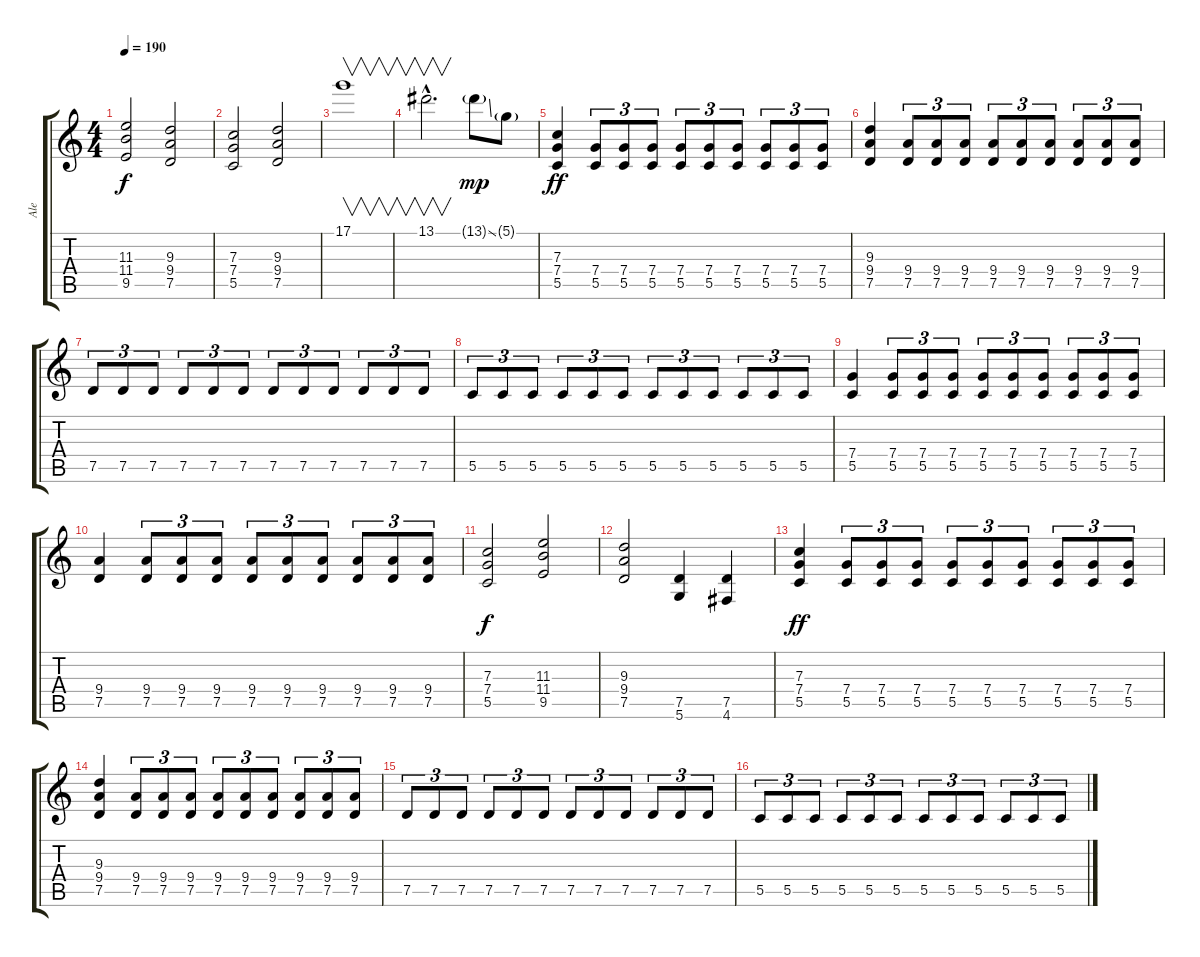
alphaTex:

\track ("Ale" "Ale") {instrument overdrivenguitar}
\staff {score tabs}
\tuning (D4 A3 F3 C3 G2 D2) {hide}
\ts (4 4)
\tempo 190
\clef g2
\ks c
(11.3 11.4 9.5).2{dy f} (9.3 9.4 7.5).2 |
(7.3 7.4 5.5).2 (9.3 9.4 7.5).2 |
17.1.1{v} |
13.1{hac}.2{v d} 13.1{ss g}.8{dy mp} 5.1{g}.8 |
(7.3 7.4 5.5).4{dy ff} (7.4 5.5).8{tu (3 2)} (7.4 5.5).8{tu (3 2)} (7.4 5.5).8{tu (3 2)} (7.4 5.5).8{tu (3 2)} (7.4 5.5).8{tu (3 2)} (7.4 5.5).8{tu (3 2)} (7.4 5.5).8{tu (3 2)} (7.4 5.5).8{tu (3 2)} (7.4 5.5).8{tu (3 2)} |
(9.3 9.4 7.5).4 (9.4 7.5).8{tu (3 2)} (9.4 7.5).8{tu (3 2)} (9.4 7.5).8{tu (3 2)} (9.4 7.5).8{tu (3 2)} (9.4 7.5).8{tu (3 2)} (9.4 7.5).8{tu (3 2)} (9.4 7.5).8{tu (3 2)} (9.4 7.5).8{tu (3 2)} (9.4 7.5).8{tu (3 2)} |
7.5.8{tu (3 2)} 7.5.8{tu (3 2)} 7.5.8{tu (3 2)} 7.5.8{tu (3 2)} 7.5.8{tu (3 2)} 7.5.8{tu (3 2)} 7.5.8{tu (3 2)} 7.5.8{tu (3 2)} 7.5.8{tu (3 2)} 7.5.8{tu (3 2)} 7.5.8{tu (3 2)} 7.5.8{tu (3 2)} |
5.5.8{tu (3 2)} 5.5.8{tu (3 2)} 5.5.8{tu (3 2)} 5.5.8{tu (3 2)} 5.5.8{tu (3 2)} 5.5.8{tu (3 2)} 5.5.8{tu (3 2)} 5.5.8{tu (3 2)} 5.5.8{tu (3 2)} 5.5.8{tu (3 2)} 5.5.8{tu (3 2)} 5.5.8{tu (3 2)} |
(7.4 5.5).4 (7.4 5.5).8{tu (3 2)} (7.4 5.5).8{tu (3 2)} (7.4 5.5).8{tu (3 2)} (7.4 5.5).8{tu (3 2)} (7.4 5.5).8{tu (3 2)} (7.4 5.5).8{tu (3 2)} (7.4 5.5).8{tu (3 2)} (7.4 5.5).8{tu (3 2)} (7.4 5.5).8{tu (3 2)} |
(9.4 7.5).4 (9.4 7.5).8{tu (3 2)} (9.4 7.5).8{tu (3 2)} (9.4 7.5).8{tu (3 2)} (9.4 7.5).8{tu (3 2)} (9.4 7.5).8{tu (3 2)} (9.4 7.5).8{tu (3 2)} (9.4 7.5).8{tu (3 2)} (9.4 7.5).8{tu (3 2)} (9.4 7.5).8{tu (3 2)} |
(7.3 7.4 5.5).2{dy f} (11.3 11.4 9.5).2 |
(9.3 9.4 7.5).2 (7.5 5.6).4 (7.5 4.6).4 |
(7.3 7.4 5.5).4{dy ff} (7.4 5.5).8{tu (3 2)} (7.4 5.5).8{tu (3 2)} (7.4 5.5).8{tu (3 2)} (7.4 5.5).8{tu (3 2)} (7.4 5.5).8{tu (3 2)} (7.4 5.5).8{tu (3 2)} (7.4 5.5).8{tu (3 2)} (7.4 5.5).8{tu (3 2)} (7.4 5.5).8{tu (3 2)} |
(9.3 9.4 7.5).4 (9.4 7.5).8{tu (3 2)} (9.4 7.5).8{tu (3 2)} (9.4 7.5).8{tu (3 2)} (9.4 7.5).8{tu (3 2)} (9.4 7.5).8{tu (3 2)} (9.4 7.5).8{tu (3 2)} (9.4 7.5).8{tu (3 2)} (9.4 7.5).8{tu (3 2)} (9.4 7.5).8{tu (3 2)} |
7.5.8{tu (3 2)} 7.5.8{tu (3 2)} 7.5.8{tu (3 2)} 7.5.8{tu (3 2)} 7.5.8{tu (3 2)} 7.5.8{tu (3 2)} 7.5.8{tu (3 2)} 7.5.8{tu (3 2)} 7.5.8{tu (3 2)} 7.5.8{tu (3 2)} 7.5.8{tu (3 2)} 7.5.8{tu (3 2)} |
5.5.8{tu (3 2)} 5.5.8{tu (3 2)} 5.5.8{tu (3 2)} 5.5.8{tu (3 2)} 5.5.8{tu (3 2)} 5.5.8{tu (3 2)} 5.5.8{tu (3 2)} 5.5.8{tu (3 2)} 5.5.8{tu (3 2)} 5.5.8{tu (3 2)} 5.5.8{tu (3 2)} 5.5.8{tu (3 2)}
